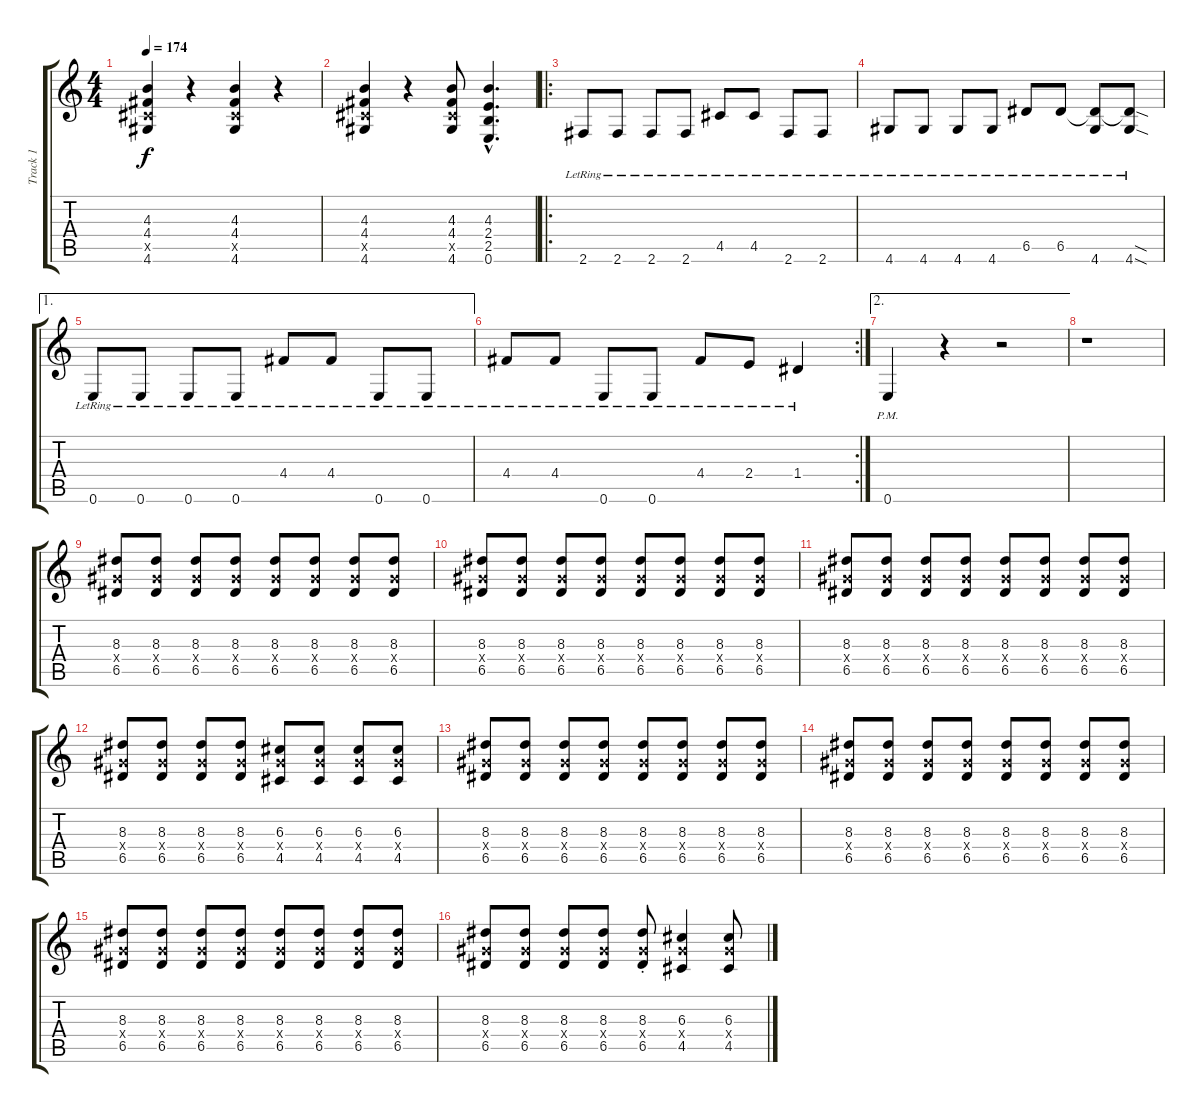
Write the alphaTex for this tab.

\track ("Track 1" "Track 1") {instrument overdrivenguitar}
\staff {score tabs}
\tuning (E4 B3 G3 D3 A2 E2) {hide}
\ts (4 4)
\tempo 174
\clef g2
\ks c
(4.3 4.4 4.5{x} 4.6).4{dy f} r.4 (4.3 4.4 4.5{x} 4.6).4 r.4 |
(4.3 4.4 4.5{x} 4.6).4 r.4 (4.3 4.4 4.5{x} 4.6).8 (4.3{hac} 2.4{hac} 2.5{hac} 0.6{hac}).4{d} |
\ro
2.6{lr}.8 2.6{lr}.8 2.6{lr}.8 2.6{lr}.8 4.5{lr}.8 4.5{lr}.8 2.6{lr}.8 2.6{lr}.8 |
4.6{lr}.8 4.6{lr}.8 4.6{lr}.8 4.6{lr}.8 6.5{lr}.8 6.5{lr}.8 (6.5{t} 4.6{lr}).8 (6.5{sod t} 4.6{sod lr}).8 |
\ae 1
0.6{lr}.8 0.6{lr}.8 0.6{lr}.8 0.6{lr}.8 4.4{lr}.8 4.4{lr}.8 0.6{lr}.8 0.6{lr}.8 |
\rc 2
4.4{lr}.8 4.4{lr}.8 0.6{lr}.8 0.6{lr}.8 4.4{lr}.8 2.4{lr}.8 1.4{lr}.4 |
\ae 2
0.6{pm}.4 r.4 r.2 |
r.1 |
(8.3 6.4{x} 6.5).8 (8.3 6.4{x} 6.5).8 (8.3 6.4{x} 6.5).8 (8.3 6.4{x} 6.5).8 (8.3 6.4{x} 6.5).8 (8.3 6.4{x} 6.5).8 (8.3 6.4{x} 6.5).8 (8.3 6.4{x} 6.5).8 |
(8.3 6.4{x} 6.5).8 (8.3 6.4{x} 6.5).8 (8.3 6.4{x} 6.5).8 (8.3 6.4{x} 6.5).8 (8.3 6.4{x} 6.5).8 (8.3 6.4{x} 6.5).8 (8.3 6.4{x} 6.5).8 (8.3 6.4{x} 6.5).8 |
(8.3 6.4{x} 6.5).8 (8.3 6.4{x} 6.5).8 (8.3 6.4{x} 6.5).8 (8.3 6.4{x} 6.5).8 (8.3 6.4{x} 6.5).8 (8.3 6.4{x} 6.5).8 (8.3 6.4{x} 6.5).8 (8.3 6.4{x} 6.5).8 |
(8.3 6.4{x} 6.5).8 (8.3 6.4{x} 6.5).8 (8.3 6.4{x} 6.5).8 (8.3 6.4{x} 6.5).8 (6.3 6.4{x} 4.5).8 (6.3 6.4{x} 4.5).8 (6.3 6.4{x} 4.5).8 (6.3 6.4{x} 4.5).8 |
(8.3 6.4{x} 6.5).8 (8.3 6.4{x} 6.5).8 (8.3 6.4{x} 6.5).8 (8.3 6.4{x} 6.5).8 (8.3 6.4{x} 6.5).8 (8.3 6.4{x} 6.5).8 (8.3 6.4{x} 6.5).8 (8.3 6.4{x} 6.5).8 |
(8.3 6.4{x} 6.5).8 (8.3 6.4{x} 6.5).8 (8.3 6.4{x} 6.5).8 (8.3 6.4{x} 6.5).8 (8.3 6.4{x} 6.5).8 (8.3 6.4{x} 6.5).8 (8.3 6.4{x} 6.5).8 (8.3 6.4{x} 6.5).8 |
(8.3 6.4{x} 6.5).8 (8.3 6.4{x} 6.5).8 (8.3 6.4{x} 6.5).8 (8.3 6.4{x} 6.5).8 (8.3 6.4{x} 6.5).8 (8.3 6.4{x} 6.5).8 (8.3 6.4{x} 6.5).8 (8.3 6.4{x} 6.5).8 |
(8.3 6.4{x} 6.5).8 (8.3 6.4{x} 6.5).8 (8.3 6.4{x} 6.5).8 (8.3 6.4{x} 6.5).8 (8.3{st} 6.4{x} 6.5{st}).8 (6.3 6.4{x} 4.5).4 (6.3 6.4{x} 4.5).8
